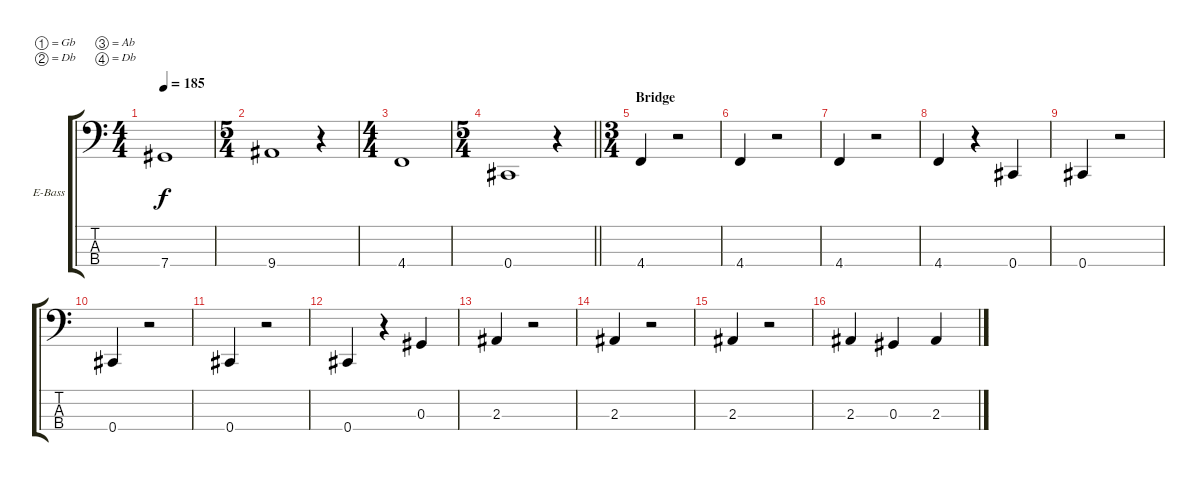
\bracketExtendMode groupsimilarinstruments
\firstSystemTrackNameOrientation horizontal
\otherSystemsTrackNameOrientation horizontal
\track ("Bass" "E-Bass") {instrument electricbassfinger}
\staff {score tabs}
\tuning (Gb2 Db2 Ab1 Db1)
\ts (4 4)
\beaming (8 2 2 2 2)
\tempo 185
\clef f4
\ks c
7.4.1{dy f} |
\ts (5 4)
\beaming (8 2 2 2 4)
9.4.1 r.4 |
\ts (4 4)
\beaming (8 2 2 2 2)
4.4.1 |
\ts (5 4)
\beaming (8 2 2 2 4)
\barLineRight lightlight
0.4.1 r.4 |
\ts (3 4)
\beaming (8 2 2 2)
\section ("" "Bridge")
4.4.4 r.2 |
4.4.4 r.2 |
4.4.4 r.2 |
4.4.4 r.4 0.4.4 |
0.4.4 r.2 |
0.4.4 r.2 |
0.4.4 r.2 |
0.4.4 r.4 0.3.4 |
2.3.4 r.2 |
2.3.4 r.2 |
2.3.4 r.2 |
2.3.4 0.3.4 2.3.4
